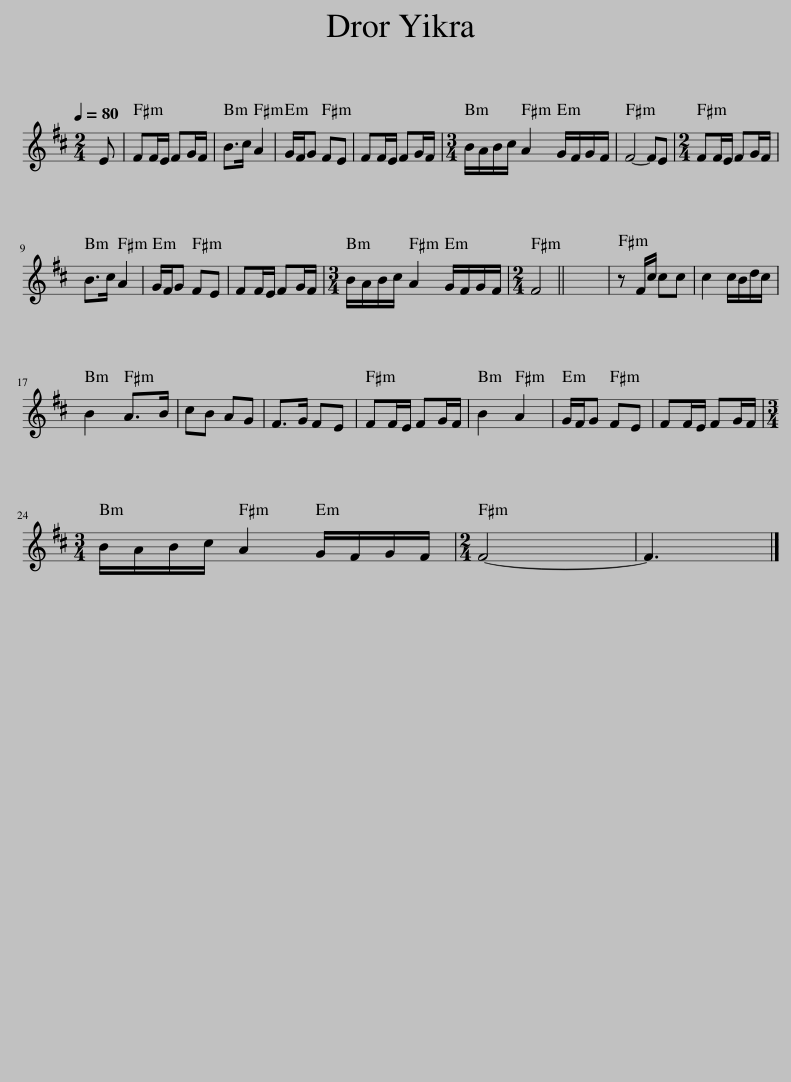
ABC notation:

X:1
L:1/8
Q:1/4=80
M:2/4
I:linebreak $
K:D
V:1 treble
V:1
 E | FF/E/ FG/F/ | B>c A2 | G/F/G FE | FF/E/ FG/F/ | %5
[M:3/4] B/A/B/c/ A2 G/F/G/F/ | F4- FE |[M:2/4] FF/E/ FG/F/ |$ B>c A2 | G/F/G FE | %10
 FF/E/ FG/F/ |[M:3/4] B/A/B/c/ A2 G/F/G/F/ |[M:2/4] F4 || x4 | z F/c/ cc | %15
 c2 c/B/d/c/ |$ B2 A>B | cB AG | F>G FE | FF/E/ FG/F/ | %20
 B2 A2 | G/F/G FE | FF/E/ FG/F/ |$[M:3/4] B/A/B/c/ A2 G/F/G/F/ |[M:2/4] F4- | %25
 F3 |] %26
